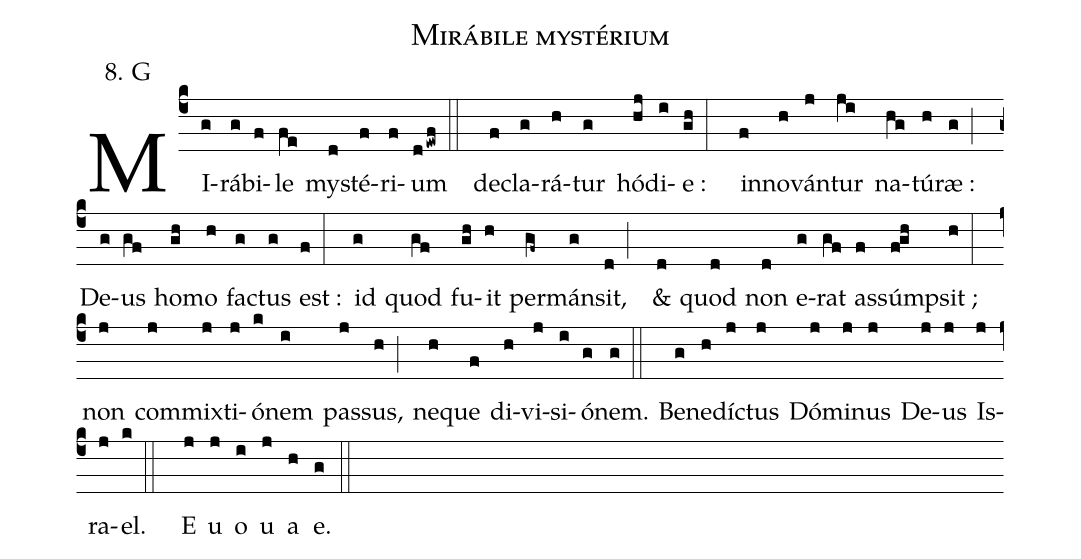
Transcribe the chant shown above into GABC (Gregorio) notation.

name: Mirábile mystérium;
annotation: 8. G;
%%
(c4) MI(g)rá(g)bi(f)le(fe) my(d)sté(f)ri(f)um(dewf::) de(f)cla(g)rá(h)tur(g) hó(hj)di(i)e :(gh:) in(f)no(h)ván(j)tur(ji) na(hg)tú(h)ræ :(g;) De(g)us(gf) ho(gh)mo(h) fa(g)ctus(g) est :(f:) id(g) quod(gf) fu(gh)it(h) per(gf~)mán(g)sit,(d;) &(d) quod(d) non(d) e(g)rat(gf) as(f)súmp(fgh)sit ;(h:) non(j) com(j)mix(j)ti(j)ó(k)nem(i) pas(j)sus,(h;) ne(h)que(f) di(h)vi(j)si(i)ó(g)nem.(g::) Be(g)ne(h)díc(j)tus(j) Dó(j)mi(j)nus(j) De(j)us(j) Is(j)ra(j)el.(k::) E(j) u(j) o(i) u(j) a(h) e.(g::)
